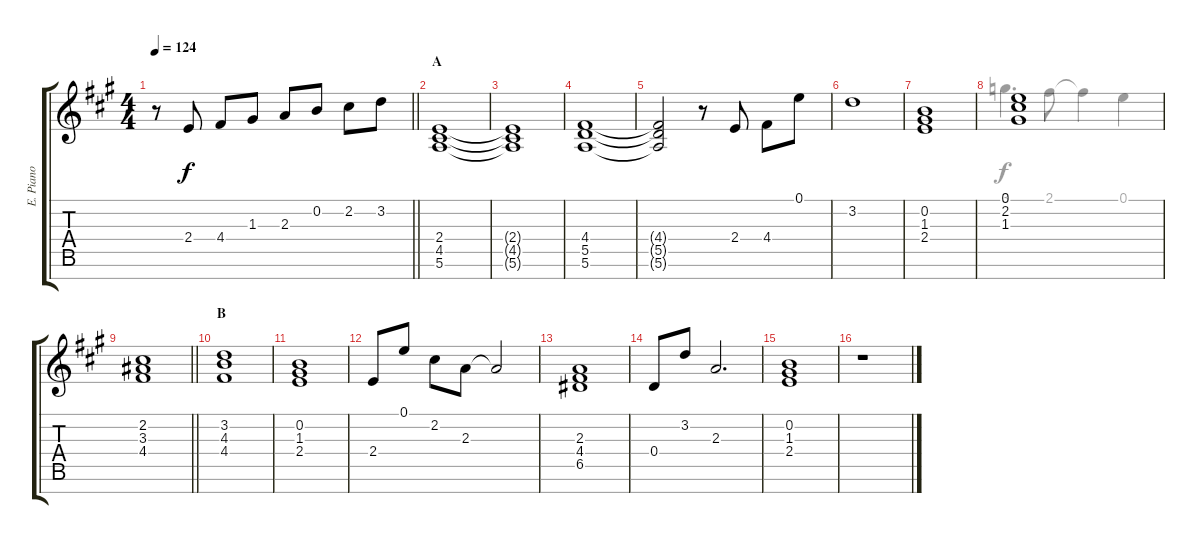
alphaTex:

\track ("E. Piano" "E. Piano") {instrument electricgrandpiano}
\staff {score tabs}
\tuning (E5 B4 G4 D4 A3 E3 B2) {hide}
\voice
\ts (4 4)
\tempo 124
\clef g2
\barLineRight lightlight
\ks a
r.8{dy f} 2.4.8 4.4.8 1.3.8 2.3.8 0.2.8 2.2.8 3.2.8 |
\section ("" "A")
(2.4 4.5 5.6).1 |
(2.4{t} 4.5{t} 5.6{t}).1 |
(4.4 5.5 5.6).1 |
(4.4{t} 5.5{t} 5.6{t}).2 r.8 2.4.8 4.4.8 0.1.8 |
3.2.1 |
(0.2 1.3 2.4).1 |
(0.1 2.2 1.3).1 |
\barLineRight lightlight
(2.2 3.3 4.4).1 |
\section ("" "B")
(3.2 4.3 4.4).1 |
(0.2 1.3 2.4).1 |
2.4.8 0.1.8 2.2.8 2.3.8 2.3{t}.2 |
(2.3 4.4 6.5).1 |
0.4.8 3.2.8 2.3.2{d} |
(0.2 1.3 2.4).1 |
r.1
\voice
\clef g2
\ottava regular
\simile none
\barLineRight lightlight
\ks a
|
|
|
|
|
|
|
3.1.4{d} 2.1.8 2.1{t}.4 0.1.4 |
\barLineRight lightlight
2.2.1 |
|
|
|
|
|
|
